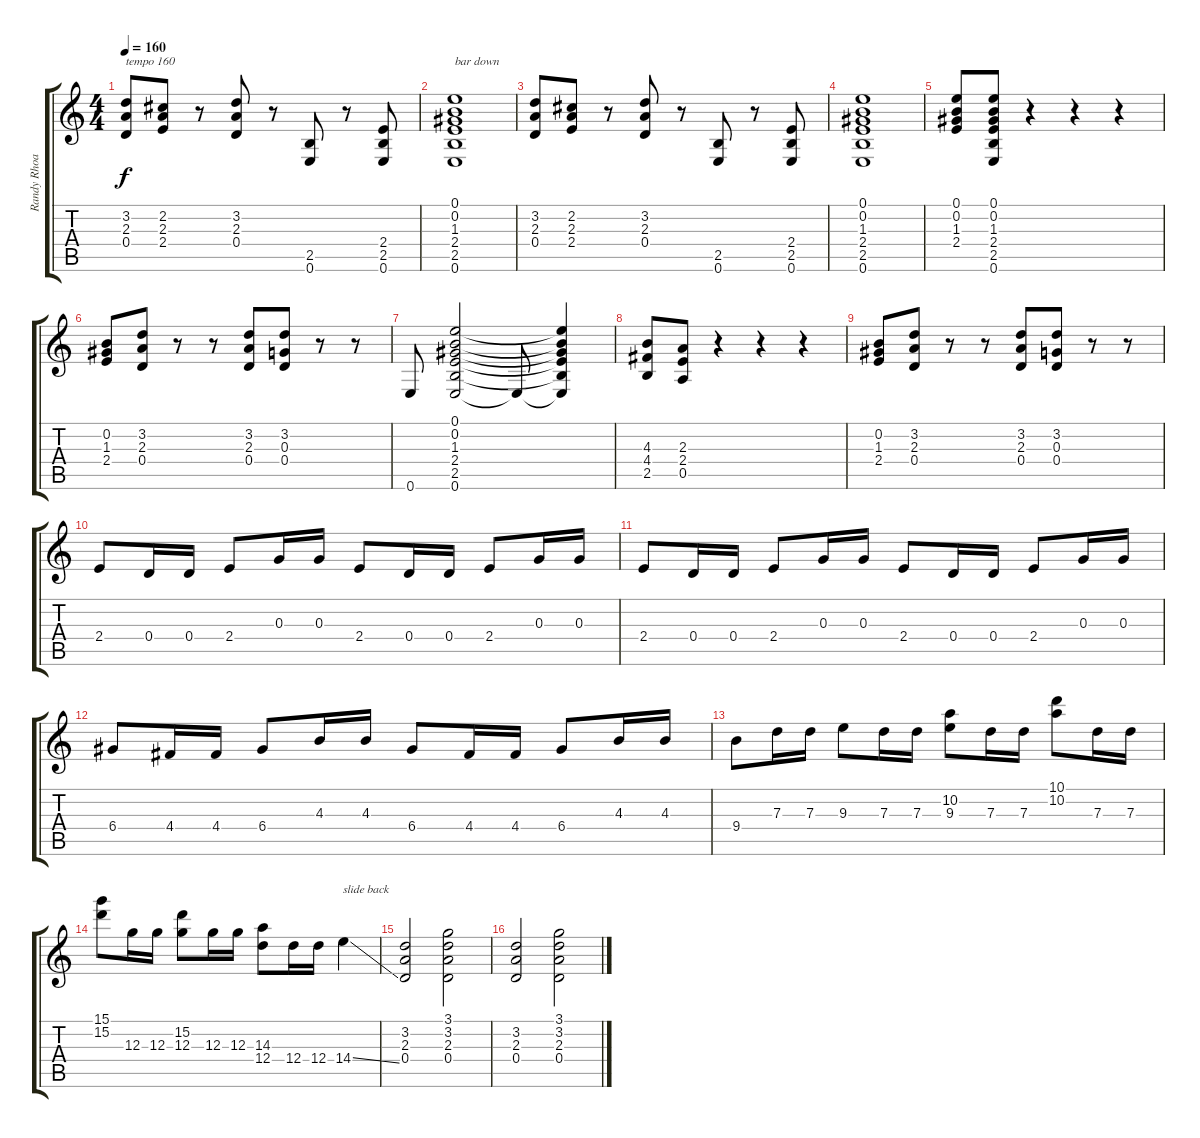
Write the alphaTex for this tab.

\track ("Randy Rhoads" "Randy Rhoa") {instrument overdrivenguitar}
\staff {score tabs}
\tuning (E4 B3 G3 D3 A2 E2) {hide}
\ts (4 4)
\tempo 160
\clef g2
\ks c
(3.2 2.3 0.4).8{txt "tempo 160" dy f} (2.2 2.3 2.4).8 r.8 (3.2 2.3 0.4).8 r.8 (2.5 0.6).8 r.8 (2.4 2.5 0.6).8 |
(0.1 0.2 1.3 2.4 2.5 0.6).1{txt "bar down"} |
(3.2 2.3 0.4).8 (2.2 2.3 2.4).8 r.8 (3.2 2.3 0.4).8 r.8 (2.5 0.6).8 r.8 (2.4 2.5 0.6).8 |
(0.1 0.2 1.3 2.4 2.5 0.6).1 |
(0.1 0.2 1.3 2.4).8 (0.1 0.2 1.3 2.4 2.5 0.6).8 r.4 r.4 r.4 |
(0.2 1.3 2.4).8 (3.2 2.3 0.4).8 r.8 r.8 (3.2 2.3 0.4).8 (3.2 0.3 0.4).8 r.8 r.8 |
0.6.8 (0.1 0.2 1.3 2.4 2.5 0.6).2 0.6{t}.8 (0.1{t} 0.2{t} 1.3{t} 2.4{t} 2.5{t} 0.6{t}).4 |
(4.3 4.4 2.5).8 (2.3 2.4 0.5).8 r.4 r.4 r.4 |
(0.2 1.3 2.4).8 (3.2 2.3 0.4).8 r.8 r.8 (3.2 2.3 0.4).8 (3.2 0.3 0.4).8 r.8 r.8 |
2.4.8 0.4.16 0.4.16 2.4.8 0.3.16 0.3.16 2.4.8 0.4.16 0.4.16 2.4.8 0.3.16 0.3.16 |
2.4.8 0.4.16 0.4.16 2.4.8 0.3.16 0.3.16 2.4.8 0.4.16 0.4.16 2.4.8 0.3.16 0.3.16 |
6.4.8 4.4.16 4.4.16 6.4.8 4.3.16 4.3.16 6.4.8 4.4.16 4.4.16 6.4.8 4.3.16 4.3.16 |
9.4.8 7.3.16 7.3.16 9.3.8 7.3.16 7.3.16 (10.2 9.3).8 7.3.16 7.3.16 (10.1 10.2).8 7.3.16 7.3.16 |
(15.1 15.2).8 12.3.16 12.3.16 (15.2 12.3).8 12.3.16 12.3.16 (14.3 12.4).8 12.4.16 12.4.16 14.4{ss}.4{txt "slide back"} |
(3.2 2.3 0.4).2 (3.1 3.2 2.3 0.4).2 |
(3.2 2.3 0.4).2 (3.1 3.2 2.3 0.4).2
